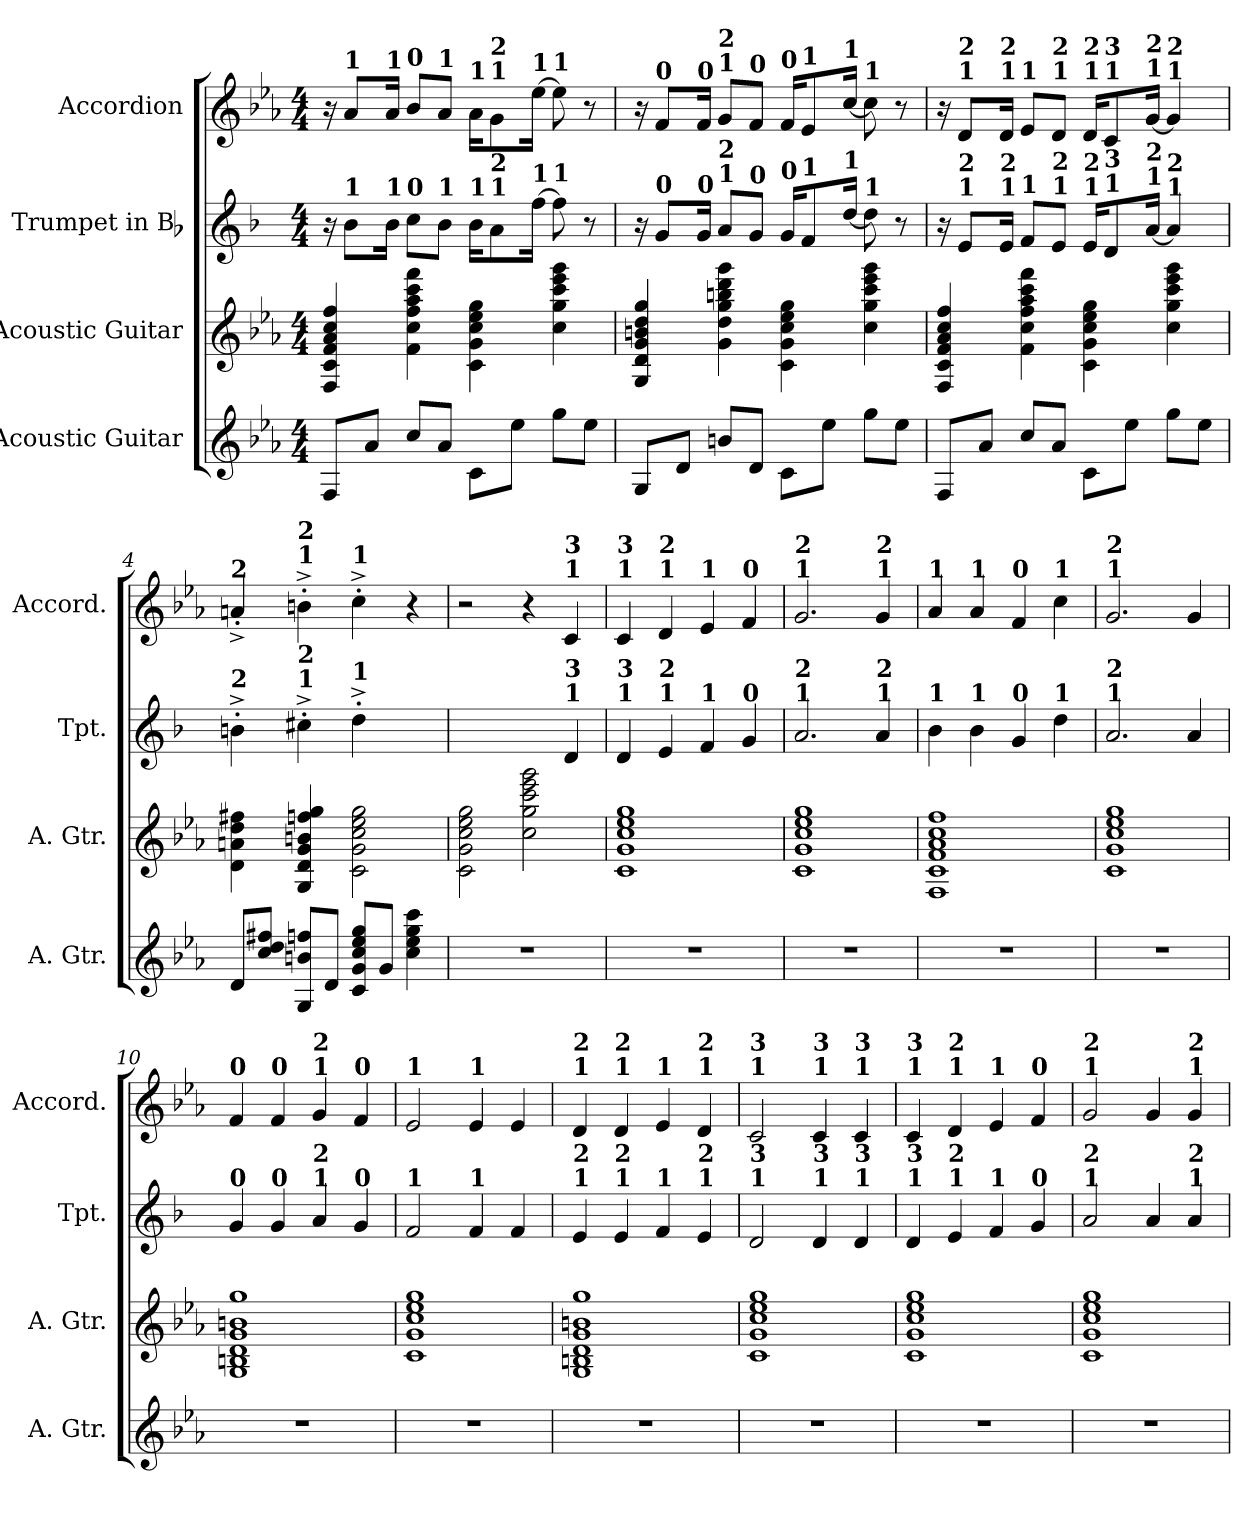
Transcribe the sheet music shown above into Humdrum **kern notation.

**kern	**kern	**kern	**kern
*part4	*part3	*part2	*part1
*staff4	*staff3	*staff2	*staff1
*I"Acoustic Guitar	*I"Acoustic Guitar	*I"Trumpet in Bb	*I"Accordion
*I'A. Gtr.	*I'A. Gtr.	*I'Tpt.	*I'Accord.
!!LO:PB:g=z
*clefG2	*clefG2	*clefG2	*clefG2
*ITrd7c12	*ITrd7c12	*ITrd1c2	*
*k[b-e-a-]	*k[b-e-a-]	*k[b-e-a-]	*k[b-e-a-]
*c:	*c:	*c:	*c:
*M4/4	*M4/4	*M4/4	*M4/4
*MM90	*MM90	*MM90	*MM90
=1	=1	=1	=1
8FFi/L	4FFi/ 4Ci 4Fi 4A-i 4ci 4fi	16r	16r
!	!	!	!LO:TX:a:B:t=1
!	!	!LO:TX:a:B:t=1	!
.	.	8a-i\L	8a-i/L
8A-i/J	.	.	.
!	!	!	!LO:TX:a:B:t=1
!	!	!LO:TX:a:B:t=1	!
.	.	16a-i\Jk	16a-i/Jk
!	!	!	!LO:TX:a:B:t=0
!	!	!LO:TX:a:B:t=0	!
8ci/L	4Fi\ 4ci 4fi 4a-i 4cci 4ffi	8b-i\L	8b-i/L
!	!	!	!LO:TX:a:B:t=1
!	!	!LO:TX:a:B:t=1	!
8A-i/J	.	8a-i\J	8a-i/J
!	!	!	!LO:TX:a:B:t=1
!	!	!LO:TX:a:B:t=1	!
8Ci\L	4Ci\ 4Gi 4ci 4e-i 4gi	16a-i\KL	16a-i\KL
!	!	!	!LO:TX:a:B:t=1
!	!	!	!LO:TX:B:t=2
!	!	!LO:TX:a:B:t=1	!
!	!	!LO:TX:B:t=2	!
.	.	8gi\	8gi\
8e-i\J	.	.	.
!	!	!	!LO:TX:a:B:t=1
!	!	!LO:TX:a:B:t=1	!
.	.	[>16ee-i\Jk	[>16ee-i\Jk
!	!	!	!LO:TX:a:B:t=1
!	!	!LO:TX:a:B:t=1	!
8gi\L	4ci\ 4gi 4cci 4ee-i 4ggi	8ee-i\]	8ee-i\]
8e-i\J	.	8r	8r
=2	=2	=2	=2
8GGi/L	4GGi/ 4Di 4Gi 4Bni 4di 4gi	16r	16r
!	!	!	!LO:TX:a:B:t=0
!	!	!LO:TX:a:B:t=0	!
.	.	8fi/L	8fi/L
8Di/J	.	.	.
!	!	!	!LO:TX:a:B:t=0
!	!	!LO:TX:a:B:t=0	!
.	.	16fi/Jk	16fi/Jk
!	!	!	!LO:TX:a:B:t=1
!	!	!	!LO:TX:B:t=2
!	!	!LO:TX:a:B:t=1	!
!	!	!LO:TX:B:t=2	!
8Bni/L	4Gi\ 4di 4gi 4bni 4ddi 4ggi	8gi/L	8gi/L
!	!	!	!LO:TX:a:B:t=0
!	!	!LO:TX:a:B:t=0	!
8Di/J	.	8fi/J	8fi/J
!	!	!	!LO:TX:a:B:t=0
!	!	!LO:TX:a:B:t=0	!
8Ci\L	4Ci\ 4Gi 4ci 4e-i 4gi	16fi/KL	16fi/KL
!	!	!	!LO:TX:a:B:t=1
!	!	!LO:TX:a:B:t=1	!
.	.	8e-i/	8e-i/
8e-i\J	.	.	.
!	!	!	!LO:TX:a:B:t=1
!	!	!LO:TX:a:B:t=1	!
.	.	[<16cci/Jk	[<16cci/Jk
!	!	!	!LO:TX:a:B:t=1
!	!	!LO:TX:a:B:t=1	!
8gi\L	4ci\ 4gi 4cci 4ee-i 4ggi	8cci\]	8cci\]
8e-i\J	.	8r	8r
=3	=3	=3	=3
8FFi/L	4FFi/ 4Ci 4Fi 4A-i 4ci 4fi	16r	16r
!	!	!	!LO:TX:a:B:t=1
!	!	!	!LO:TX:B:t=2
!	!	!LO:TX:a:B:t=1	!
!	!	!LO:TX:B:t=2	!
.	.	8di/L	8di/L
8A-i/J	.	.	.
!	!	!	!LO:TX:a:B:t=1
!	!	!	!LO:TX:B:t=2
!	!	!LO:TX:a:B:t=1	!
!	!	!LO:TX:B:t=2	!
.	.	16di/Jk	16di/Jk
!	!	!	!LO:TX:a:B:t=1
!	!	!LO:TX:a:B:t=1	!
8ci/L	4Fi\ 4ci 4fi 4a-i 4cci 4ffi	8e-i/L	8e-i/L
!	!	!	!LO:TX:a:B:t=1
!	!	!	!LO:TX:B:t=2
!	!	!LO:TX:a:B:t=1	!
!	!	!LO:TX:B:t=2	!
8A-i/J	.	8di/J	8di/J
!	!	!	!LO:TX:a:B:t=1
!	!	!	!LO:TX:B:t=2
!	!	!LO:TX:a:B:t=1	!
!	!	!LO:TX:B:t=2	!
8Ci\L	4Ci\ 4Gi 4ci 4e-i 4gi	16di/KL	16di/KL
!	!	!	!LO:TX:a:B:t=1
!	!	!	!LO:TX:B:t=3
!	!	!LO:TX:a:B:t=1	!
!	!	!LO:TX:B:t=3	!
.	.	8ci/	8ci/
8e-i\J	.	.	.
!	!	!	!LO:TX:a:B:t=1
!	!	!	!LO:TX:B:t=2
!	!	!LO:TX:a:B:t=1	!
!	!	!LO:TX:B:t=2	!
.	.	[<16gi/Jk	[<16gi/Jk
!	!	!	!LO:TX:a:B:t=1
!	!	!	!LO:TX:B:t=2
!	!	!LO:TX:a:B:t=1	!
!	!	!LO:TX:B:t=2	!
8gi\L	4ci\ 4gi 4cci 4ee-i 4ggi	4gi/]	4gi/]
8e-i\J	.	.	.
=4	=4	=4	=4
!	!	!	!LO:TX:a:B:t=2
!	!	!LO:TX:a:B:t=2	!
8Di/L	4Di\ 4Ani 4di 4f#Xi	4an'^i\	4an'^i/
8ci/ 8di/ 8f#Xi/J	.	.	.
!	!	!	!LO:TX:a:B:t=1
!	!	!	!LO:TX:B:t=2
!	!	!LO:TX:a:B:t=1	!
!	!	!LO:TX:B:t=2	!
8GGi/ 8Bni/ 8fni/L	4GGi/ 4Di 4Gi 4Bni 4fni 4gi	4bn'^i\	4bn'^i\
8Di/J	.	.	.
!	!	!	!LO:TX:a:B:t=1
!	!	!LO:TX:a:B:t=1	!
8Ci/ 8Gi/ 8ci/ 8e-i/ 8gi/L	2Ci\ 2Gi 2ci 2e-i 2gi	4cc'^i\	4cc'^i\
8Gi/J	.	.	.
4ci\ 4e-i 4gi 4cci	.	4ryy	4r
!!LO:LB:g=z
=5	=5	=5	=5
*	*^	*	*
1r	2Ci\ 2Gi 2ci 2e-i 2gi	2.ryy	2.ryy	2r
.	2ci\ 2gi 2cci 2ee-i 2ggi	.	.	4r
*	*MM120	*	*	*MM120
!	!	!	!	!LO:TX:a:B:t=1
!	!	!	!	!LO:TX:B:t=3
!	!	!	!LO:TX:a:B:t=1	!
!	!	!	!LO:TX:B:t=3	!
.	.	4ryy	4ci/	4ci/
=6	=6	=6	=6	=6
!	!	!	!	!LO:TX:a:B:t=1
!	!	!	!	!LO:TX:B:t=3
!	!	!	!LO:TX:a:B:t=1	!
!	!	!	!LO:TX:B:t=3	!
*	*v	*v	*	*
1r	1Ci 1Gi 1ci 1e-i 1gi	4ci/	4ci/
!	!	!	!LO:TX:a:B:t=1
!	!	!	!LO:TX:B:t=2
!	!	!LO:TX:a:B:t=1	!
!	!	!LO:TX:B:t=2	!
.	.	4di/	4di/
!	!	!	!LO:TX:a:B:t=1
!	!	!LO:TX:a:B:t=1	!
.	.	4e-i/	4e-i/
!	!	!	!LO:TX:a:B:t=0
!	!	!LO:TX:a:B:t=0	!
.	.	4fi/	4fi/
=7	=7	=7	=7
!	!	!	!LO:TX:a:B:t=1
!	!	!	!LO:TX:B:t=2
!	!	!LO:TX:a:B:t=1	!
!	!	!LO:TX:B:t=2	!
1r	1Ci 1Gi 1ci 1e-i 1gi	2.gi/	2.gi/
!	!	!	!LO:TX:a:B:t=1
!	!	!	!LO:TX:B:t=2
!	!	!LO:TX:a:B:t=1	!
!	!	!LO:TX:B:t=2	!
.	.	4gi/	4gi/
=8	=8	=8	=8
!	!	!	!LO:TX:a:B:t=1
!	!	!LO:TX:a:B:t=1	!
1r	1FFi 1Ci 1Fi 1A-i 1ci 1fi	4a-i\	4a-i/
!	!	!	!LO:TX:a:B:t=1
!	!	!LO:TX:a:B:t=1	!
.	.	4a-i\	4a-i/
!	!	!	!LO:TX:a:B:t=0
!	!	!LO:TX:a:B:t=0	!
.	.	4fi/	4fi/
!	!	!	!LO:TX:a:B:t=1
!	!	!LO:TX:a:B:t=1	!
.	.	4cci\	4cci\
!!LO:LB:g=z
=9	=9	=9	=9
!	!	!	!LO:TX:a:B:t=1
!	!	!	!LO:TX:B:t=2
!	!	!LO:TX:a:B:t=1	!
!	!	!LO:TX:B:t=2	!
1r	1Ci 1Gi 1ci 1e-i 1gi	2.gi/	2.gi/
.	.	4gi/	4gi/
=10	=10	=10	=10
!	!	!	!LO:TX:a:B:t=0
!	!	!LO:TX:a:B:t=0	!
1r	1GGi 1BBni 1Di 1Gi 1Bni 1gi	4fi/	4fi/
!	!	!	!LO:TX:a:B:t=0
!	!	!LO:TX:a:B:t=0	!
.	.	4fi/	4fi/
!	!	!	!LO:TX:a:B:t=1
!	!	!	!LO:TX:B:t=2
!	!	!LO:TX:a:B:t=1	!
!	!	!LO:TX:B:t=2	!
.	.	4gi/	4gi/
!	!	!	!LO:TX:a:B:t=0
!	!	!LO:TX:a:B:t=0	!
.	.	4fi/	4fi/
=11	=11	=11	=11
!	!	!	!LO:TX:a:B:t=1
!	!	!LO:TX:a:B:t=1	!
1r	1Ci 1Gi 1ci 1e-i 1gi	2e-i/	2e-i/
!	!	!	!LO:TX:a:B:t=1
!	!	!LO:TX:a:B:t=1	!
.	.	4e-i/	4e-i/
.	.	4e-i/	4e-i/
=12	=12	=12	=12
!	!	!	!LO:TX:a:B:t=1
!	!	!	!LO:TX:B:t=2
!	!	!LO:TX:a:B:t=1	!
!	!	!LO:TX:B:t=2	!
1r	1GGi 1BBni 1Di 1Gi 1Bni 1gi	4di/	4di/
!	!	!	!LO:TX:a:B:t=1
!	!	!	!LO:TX:B:t=2
!	!	!LO:TX:a:B:t=1	!
!	!	!LO:TX:B:t=2	!
.	.	4di/	4di/
!	!	!	!LO:TX:a:B:t=1
!	!	!LO:TX:a:B:t=1	!
.	.	4e-i/	4e-i/
!	!	!	!LO:TX:a:B:t=1
!	!	!	!LO:TX:B:t=2
!	!	!LO:TX:a:B:t=1	!
!	!	!LO:TX:B:t=2	!
.	.	4di/	4di/
!!LO:PB:g=z
=13	=13	=13	=13
!	!	!	!LO:TX:a:B:t=1
!	!	!	!LO:TX:B:t=3
!	!	!LO:TX:a:B:t=1	!
!	!	!LO:TX:B:t=3	!
1r	1Ci 1Gi 1ci 1e-i 1gi	2ci/	2ci/
!	!	!	!LO:TX:a:B:t=1
!	!	!	!LO:TX:B:t=3
!	!	!LO:TX:a:B:t=1	!
!	!	!LO:TX:B:t=3	!
.	.	4ci/	4ci/
!	!	!	!LO:TX:a:B:t=1
!	!	!	!LO:TX:B:t=3
!	!	!LO:TX:a:B:t=1	!
!	!	!LO:TX:B:t=3	!
.	.	4ci/	4ci/
=14	=14	=14	=14
!	!	!	!LO:TX:a:B:t=1
!	!	!	!LO:TX:B:t=3
!	!	!LO:TX:a:B:t=1	!
!	!	!LO:TX:B:t=3	!
1r	1Ci 1Gi 1ci 1e-i 1gi	4ci/	4ci/
!	!	!	!LO:TX:a:B:t=1
!	!	!	!LO:TX:B:t=2
!	!	!LO:TX:a:B:t=1	!
!	!	!LO:TX:B:t=2	!
.	.	4di/	4di/
!	!	!	!LO:TX:a:B:t=1
!	!	!LO:TX:a:B:t=1	!
.	.	4e-i/	4e-i/
!	!	!	!LO:TX:a:B:t=0
!	!	!LO:TX:a:B:t=0	!
.	.	4fi/	4fi/
=15	=15	=15	=15
!	!	!	!LO:TX:a:B:t=1
!	!	!	!LO:TX:B:t=2
!	!	!LO:TX:a:B:t=1	!
!	!	!LO:TX:B:t=2	!
1r	1Ci 1Gi 1ci 1e-i 1gi	2gi/	2gi/
.	.	4gi/	4gi/
!	!	!	!LO:TX:a:B:t=1
!	!	!	!LO:TX:B:t=2
!	!	!LO:TX:a:B:t=1	!
!	!	!LO:TX:B:t=2	!
.	.	4gi/	4gi/
=	=	=	=
*-	*-	*-	*-
